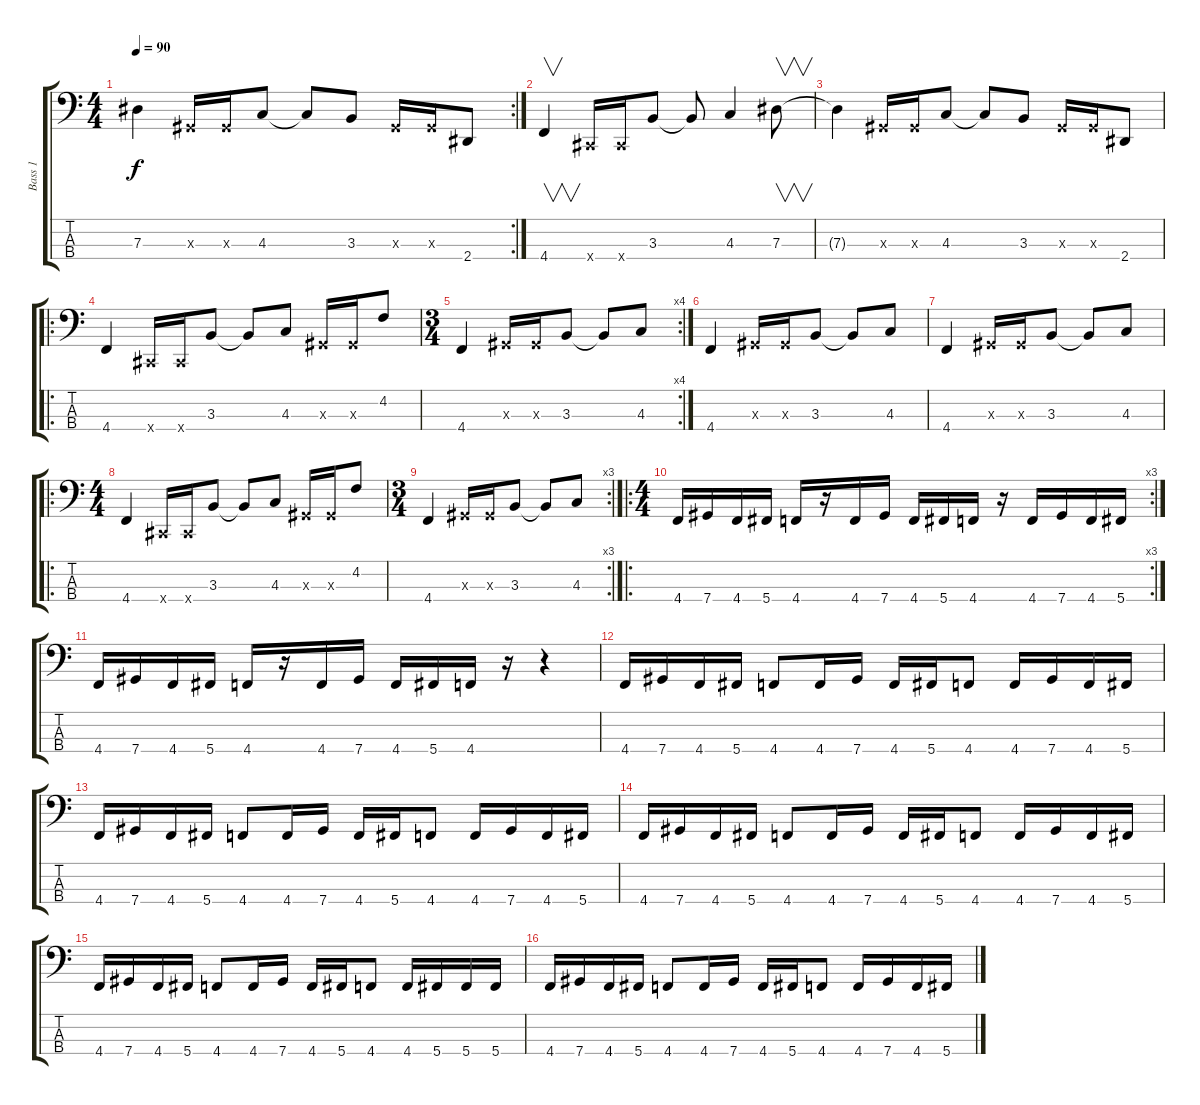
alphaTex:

\track ("Bass 1" "Bass 1") {instrument electricbasspick}
\staff {score tabs}
\tuning (Gb2 Db2 Ab1 Db1) {hide}
\rc 2
\ts (4 4)
\tempo 90
\clef f4
\ks c
7.3{t}.4{dy f} 0.3{x}.16 0.3{x}.16 4.3.8 4.3{t}.8 3.3.8 0.3{x}.16 0.3{x}.16 2.4.8 |
4.4.4{v} 0.4{x}.16 0.4{x}.16 3.3.8 3.3{t}.8 4.3.4 7.3.8{v} |
7.3{t}.4 0.3{x}.16 0.3{x}.16 4.3.8 4.3{t}.8 3.3.8 0.3{x}.16 0.3{x}.16 2.4.8 |
\ro
4.4.4 0.4{x}.16 0.4{x}.16 3.3.8 3.3{t}.8 4.3.8 0.3{x}.16 0.3{x}.16 4.2.8 |
\rc 4
\ts (3 4)
4.4.4 0.3{x}.16 0.3{x}.16 3.3.8 3.3{t}.8 4.3.8 |
4.4.4 0.3{x}.16 0.3{x}.16 3.3.8 3.3{t}.8 4.3.8 |
4.4.4 0.3{x}.16 0.3{x}.16 3.3.8 3.3{t}.8 4.3.8 |
\ro
\ts (4 4)
4.4.4 0.4{x}.16 0.4{x}.16 3.3.8 3.3{t}.8 4.3.8 0.3{x}.16 0.3{x}.16 4.2.8 |
\rc 3
\ts (3 4)
4.4.4 0.3{x}.16 0.3{x}.16 3.3.8 3.3{t}.8 4.3.8 |
\ro
\rc 3
\ts (4 4)
4.4.16 7.4.16 4.4.16 5.4.16 4.4.16 r.16 4.4.16 7.4.16 4.4.16 5.4.16 4.4.16 r.16 4.4.16 7.4.16 4.4.16 5.4.16 |
4.4.16 7.4.16 4.4.16 5.4.16 4.4.16 r.16 4.4.16 7.4.16 4.4.16 5.4.16 4.4.16 r.16 r.4 |
4.4.16 7.4.16 4.4.16 5.4.16 4.4.8 4.4.16 7.4.16 4.4.16 5.4.16 4.4.8 4.4.16 7.4.16 4.4.16 5.4.16 |
4.4.16 7.4.16 4.4.16 5.4.16 4.4.8 4.4.16 7.4.16 4.4.16 5.4.16 4.4.8 4.4.16 7.4.16 4.4.16 5.4.16 |
4.4.16 7.4.16 4.4.16 5.4.16 4.4.8 4.4.16 7.4.16 4.4.16 5.4.16 4.4.8 4.4.16 7.4.16 4.4.16 5.4.16 |
4.4.16 7.4.16 4.4.16 5.4.16 4.4.8 4.4.16 7.4.16 4.4.16 5.4.16 4.4.8 4.4.16 5.4.16 5.4.16 5.4.16 |
4.4.16 7.4.16 4.4.16 5.4.16 4.4.8 4.4.16 7.4.16 4.4.16 5.4.16 4.4.8 4.4.16 7.4.16 4.4.16 5.4.16
